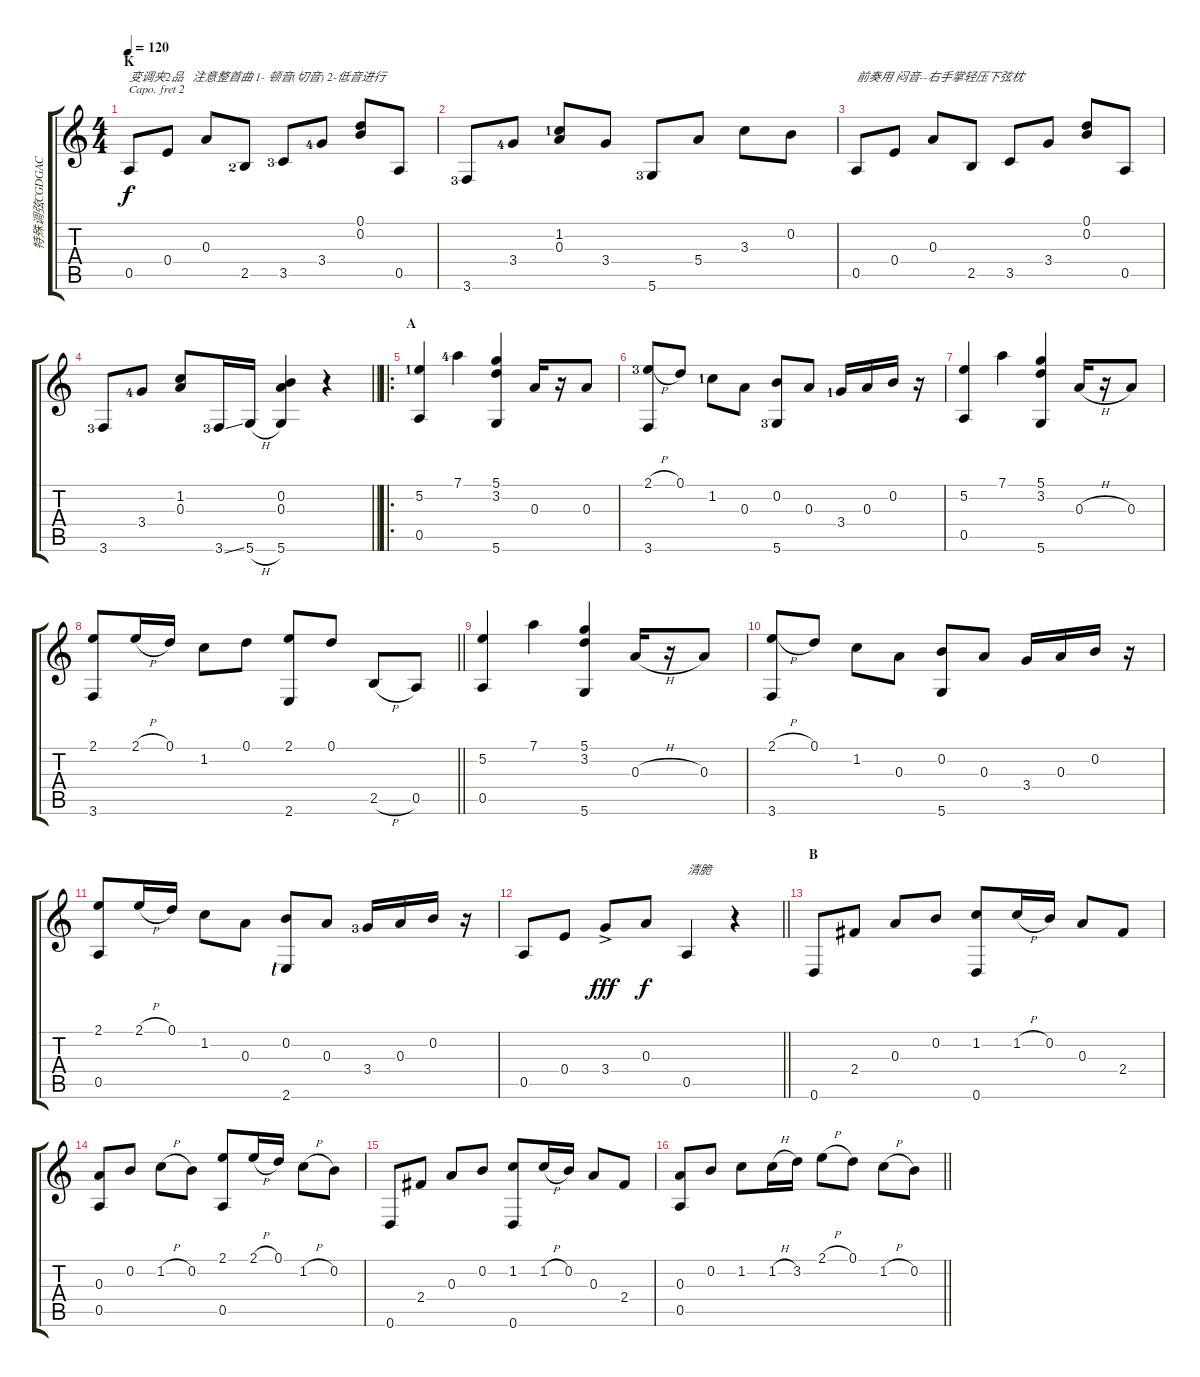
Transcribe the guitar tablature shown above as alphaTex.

\track ("特殊调弦CGDGAC夹2品" "特殊调弦CGDGAC") {instrument acousticguitarsteel}
\staff {score tabs}
\capo 2
\tuning (C4 A3 G3 D3 G2 C2) {hide}
\ts (4 4)
\section ("" "K")
\tempo 120
\clef g2
\ks c
0.5.8{txt "变调夹2品   注意整首曲 1- 顿音(切音) 2-低音进行" dy f instrument acousticguitarsteel} 0.4.8 0.3.8 2.5{lf 3}.8 3.5{lf 4}.8 3.4{lf 5}.8 (0.1 0.2).8 0.5.8 |
3.6{lf 4}.8 3.4{lf 5}.8 (1.2{lf 2} 0.3).8 3.4.8 5.6{lf 4}.8 5.4.8 3.3.8 0.2.8 |
0.5.8{txt "前奏用 闷音--右手掌轻压下弦枕"} 0.4.8 0.3.8 2.5.8 3.5.8 3.4.8 (0.1 0.2).8 0.5.8 |
\barLineRight lightlight
3.6{lf 4}.8 3.4{lf 5}.8 (1.2 0.3).8 3.6{ss lf 4}.16 5.6{h}.16 (0.2 0.3 5.6).4 r.4 |
\ro
\section ("" "A")
(5.2{lf 2} 0.5).4 7.1{lf 5}.4 (5.1 3.2 5.6).4 0.3.16 r.16 0.3.8 |
(2.1{h lf 4} 3.6).8 0.1.8 1.2{lf 2}.8 0.3.8 (0.2 5.6{lf 4}).8 0.3.8 3.4{lf 2}.16 0.3.16 0.2.16 r.16 |
(5.2 0.5).4 7.1.4 (5.1 3.2 5.6).4 0.3{h}.16 r.16 0.3.8 |
\barLineRight lightlight
(2.1 3.6).8 2.1{h}.16 0.1.16 1.2.8 0.1.8 (2.1 2.6).8 0.1.8 2.5{h}.8 0.5.8 |
(5.2 0.5).4 7.1.4 (5.1 3.2 5.6).4 0.3{h}.16 r.16 0.3.8 |
(2.1{h} 3.6).8 0.1.8 1.2.8 0.3.8 (0.2 5.6).8 0.3.8 3.4.16 0.3.16 0.2.16 r.16 |
(2.1 0.5).8 2.1{h}.16 0.1.16 1.2.8 0.3.8 (0.2 2.6{lf 1}).8 0.3.8 3.4{lf 4}.16 0.3.16 0.2.16 r.16 |
\barLineRight lightlight
0.5.8 0.4.8 3.4{ac}.8{dy fff} 0.3.8{dy f} 0.5.4{txt "清脆"} r.4 |
\section ("" "B")
0.6.8 2.4.8 0.3.8 0.2.8 (1.2 0.6).8 1.2{h}.16 0.2.16 0.3.8 2.4.8 |
(0.3 0.5).8 0.2.8 1.2{h}.8 0.2.8 (2.1 0.5).8 2.1{h}.16 0.1.16 1.2{h}.8 0.2.8 |
0.6.8 2.4.8 0.3.8 0.2.8 (1.2 0.6).8 1.2{h}.16 0.2.16 0.3.8 2.4.8 |
\barLineRight lightlight
(0.3 0.5).8 0.2.8 1.2.8 1.2{h}.16 3.2.16 2.1{h}.8 0.1.8 1.2{h}.8 0.2.8
